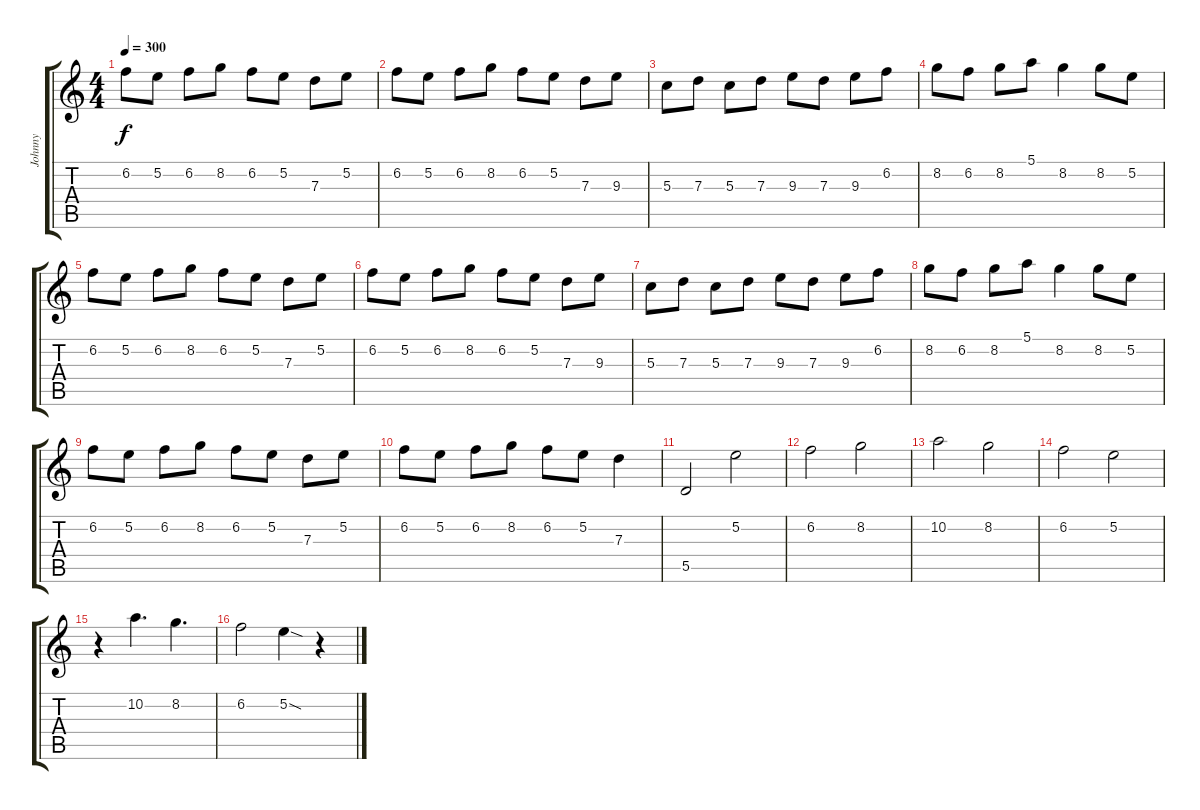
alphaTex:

\track ("Johnny" "Johnny") {instrument overdrivenguitar}
\staff {score tabs}
\tuning (E4 B3 G3 D3 A2 D2) {hide}
\ts (4 4)
\tempo 300
\clef g2
\ks c
6.2.8{dy f} 5.2.8 6.2.8 8.2.8 6.2.8 5.2.8 7.3.8 5.2.8 |
6.2.8 5.2.8 6.2.8 8.2.8 6.2.8 5.2.8 7.3.8 9.3.8 |
5.3.8 7.3.8 5.3.8 7.3.8 9.3.8 7.3.8 9.3.8 6.2.8 |
8.2.8 6.2.8 8.2.8 5.1.8 8.2.4 8.2.8 5.2.8 |
6.2.8 5.2.8 6.2.8 8.2.8 6.2.8 5.2.8 7.3.8 5.2.8 |
6.2.8 5.2.8 6.2.8 8.2.8 6.2.8 5.2.8 7.3.8 9.3.8 |
5.3.8 7.3.8 5.3.8 7.3.8 9.3.8 7.3.8 9.3.8 6.2.8 |
8.2.8 6.2.8 8.2.8 5.1.8 8.2.4 8.2.8 5.2.8 |
6.2.8 5.2.8 6.2.8 8.2.8 6.2.8 5.2.8 7.3.8 5.2.8 |
6.2.8 5.2.8 6.2.8 8.2.8 6.2.8 5.2.8 7.3.4 |
5.5.2 5.2.2 |
6.2.2 8.2.2 |
10.2.2 8.2.2 |
6.2.2 5.2.2 |
r.4 10.2.4{d} 8.2.4{d} |
6.2.2 5.2{sod}.4 r.4
